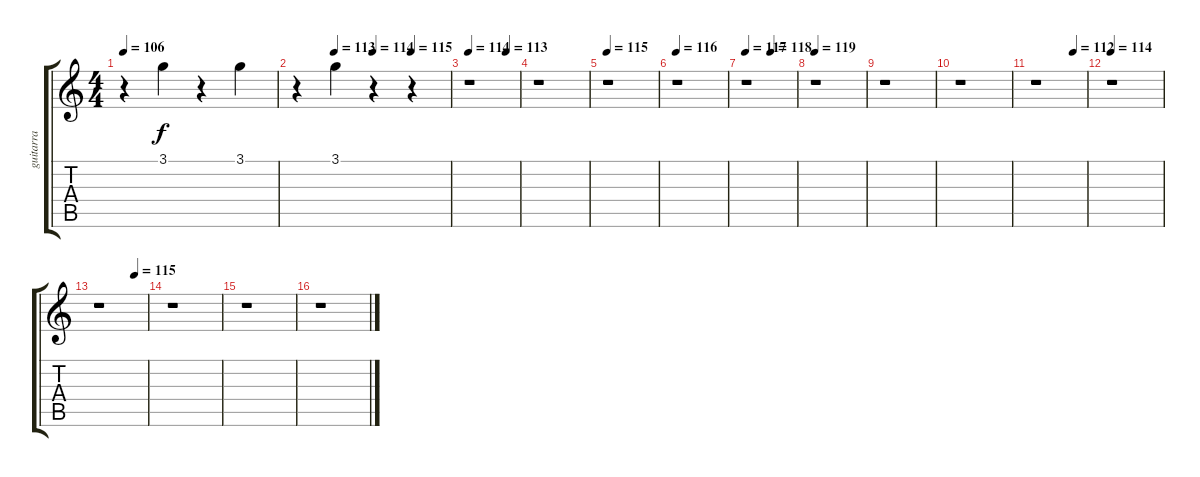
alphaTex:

\track ("guitarra" "guitarra") {instrument electricguitarclean}
\staff {score tabs}
\tuning (E4 B3 G3 D3 A2 E2) {hide}
\ts (4 4)
\tempo 106
\clef g2
\ks c
r.4{dy f} 3.1.4 r.4 3.1.4 |
\tempo (113 0.25)
\tempo (114 0.5)
\tempo (115 0.75)
r.4 3.1.4 r.4 r.4 |
\tempo 114
\tempo (113 0.75)
r.1 |
r.1 |
\tempo 115
r.1 |
\tempo 116
r.1 |
\tempo 117
\tempo (118 0.5)
r.1 |
\tempo 119
r.1 |
r.1 |
r.1 |
\tempo (112 0.75)
r.1 |
\tempo 114
r.1 |
\tempo (115 0.75)
r.1 |
r.1 |
r.1 |
r.1
